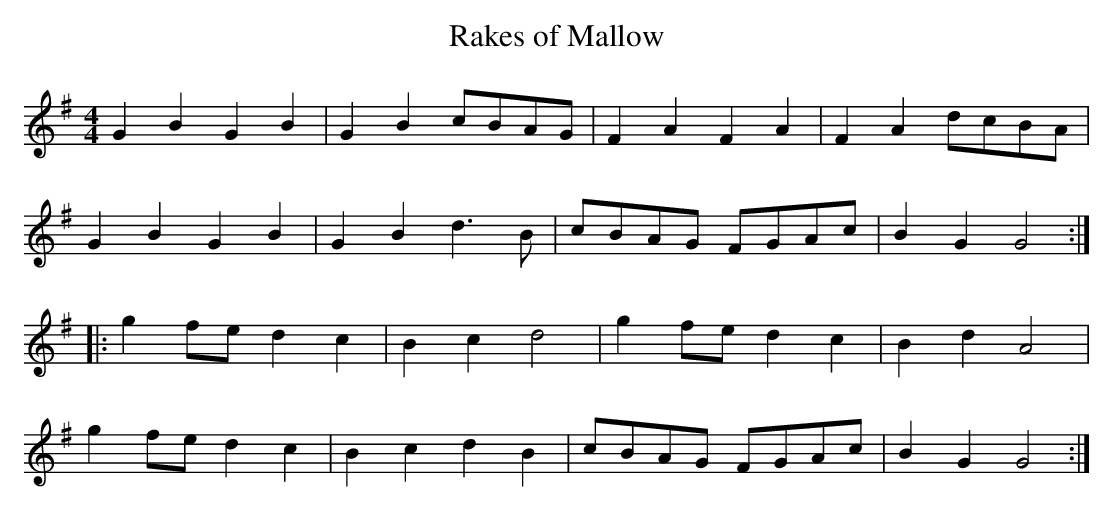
X:1
T:Rakes of Mallow
M:4/4
L:1/4
K:G
GB GB | GB c/B/A/G/ | FA FA | FA d/c/B/A/ |
GB GB | GB d>B | c/B/A/G/ F/G/A/c/ | BG G2 ::
gf/e/ dc | Bc d2 | gf/e/ dc | Bd A2 |
gf/e/ dc | Bc dB | c/B/A/G/ F/G/A/c/ | BG G2 :|
